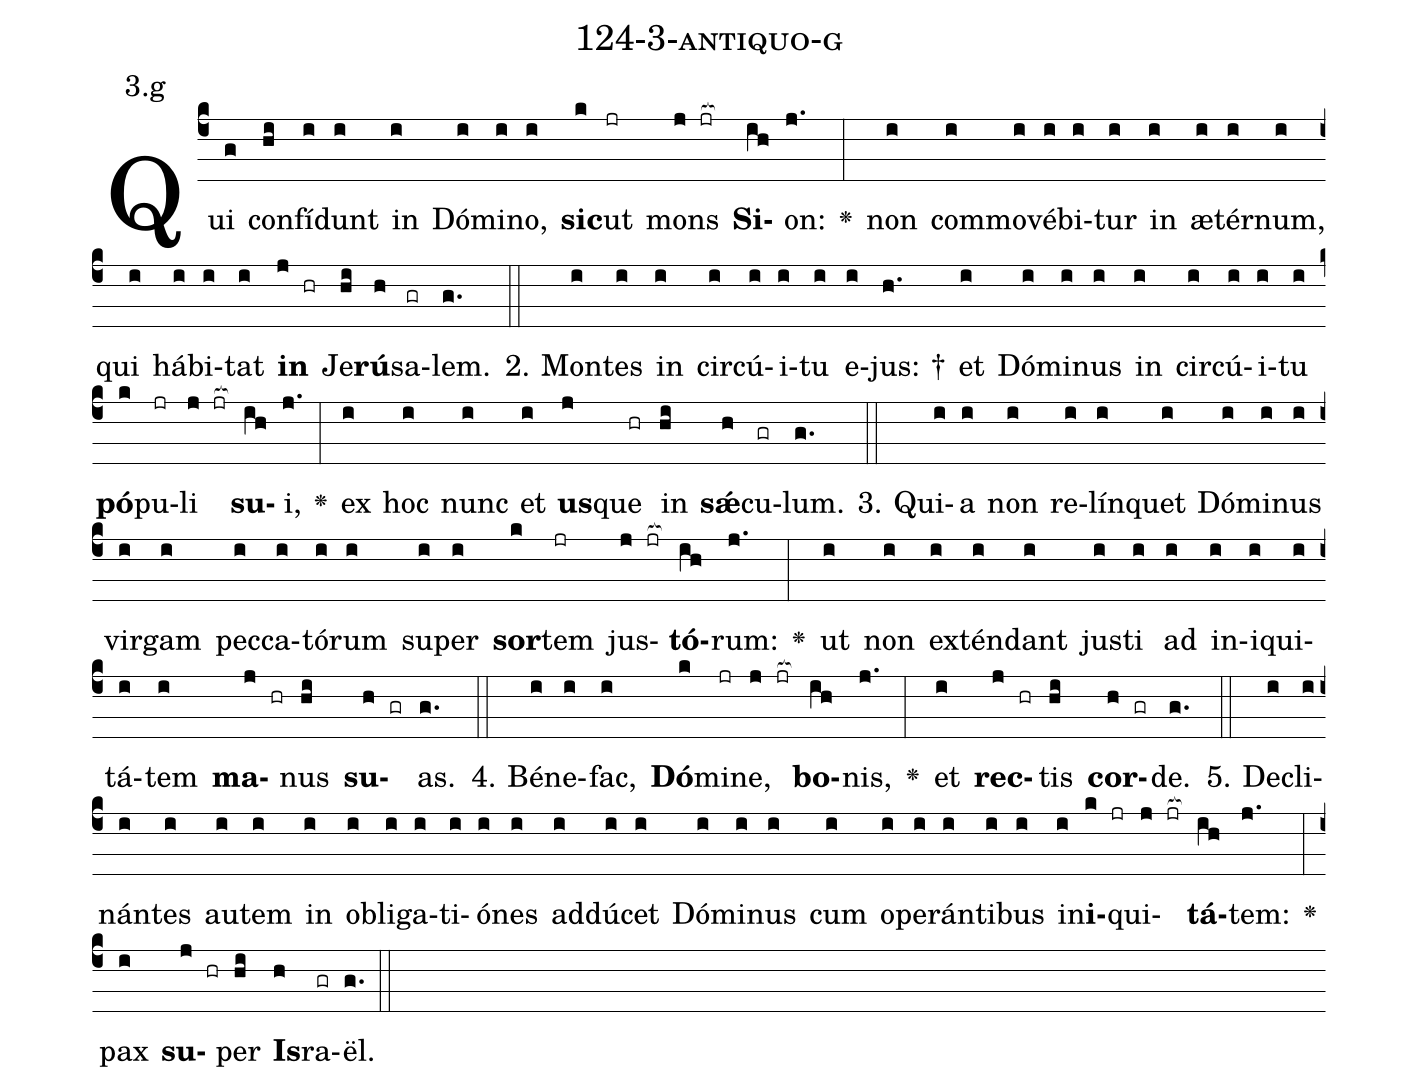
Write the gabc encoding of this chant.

name: 124-3-antiquo-g;
annotation: 3.g;
%%
(c4)Qui(g) con(hi)fí(i)dunt(i) in(i) Dó(i)mi(i)no,(i) <b>sic</b>(k)ut(jr) mons(j jr[ocb:1{]) <b>Si</b>(ih[ocb:0}])on:(j.) <v>\greheightstar</v>(:) non(i) com(i)mo(i)vé(i)bi(i)tur(i) in(i) æ(i)tér(i)num,(i) qui(i) há(i)bi(i)tat(i) <b>in</b>(j hr) Je(hi)<b>rú</b>(h)sa(gr)lem.(g.) (::)
2. Mon(i)tes(i) in(i) cir(i)cú(i)i(i)tu(i) e(i)jus: †(h.) et(i) Dó(i)mi(i)nus(i) in(i) cir(i)cú(i)i(i)tu(i) <b>pó</b>(k)pu(jr)li(j jr[ocb:1{]) <b>su</b>(ih[ocb:0}])i,(j.) <v>\greheightstar</v>(:) ex(i) hoc(i) nunc(i) et(i) <b>us</b>(j)que(hr) in(hi) <b>sǽ</b>(h)cu(gr)lum.(g.) (::)
3. Qui(i)a(i) non(i) re(i)lín(i)quet(i) Dó(i)mi(i)nus(i) vir(i)gam(i) pec(i)ca(i)tó(i)rum(i) su(i)per(i) <b>sor</b>(k)tem(jr) jus(j jr[ocb:1{])<b>tó</b>(ih[ocb:0}])rum:(j.) <v>\greheightstar</v>(:) ut(i) non(i) ex(i)tén(i)dant(i) jus(i)ti(i) ad(i) in(i)i(i)qui(i)tá(i)tem(i) <b>ma</b>(j hr)nus(hi) <b>su</b>(h gr)as.(g.) (::)
4. Bé(i)ne(i)fac,(i) <b>Dó</b>(k)mi(jr)ne,(j jr[ocb:1{]) <b>bo</b>(ih[ocb:0}])nis,(j.) <v>\greheightstar</v>(:) et(i) <b>rec</b>(j hr)tis(hi) <b>cor</b>(h gr)de.(g.) (::)
5. De(i)cli(i)nán(i)tes(i) au(i)tem(i) in(i) ob(i)li(i)ga(i)ti(i)ó(i)nes(i) ad(i)dú(i)cet(i) Dó(i)mi(i)nus(i) cum(i) o(i)pe(i)rán(i)ti(i)bus(i) in(i)<b>i</b>(k jr)qui(j jr[ocb:1{])<b>tá</b>(ih[ocb:0}])tem:(j.) <v>\greheightstar</v>(:) pax(i) <b>su</b>(j hr)per(hi) <b>Is</b>(h)ra(gr)ël.(g.) (::)
